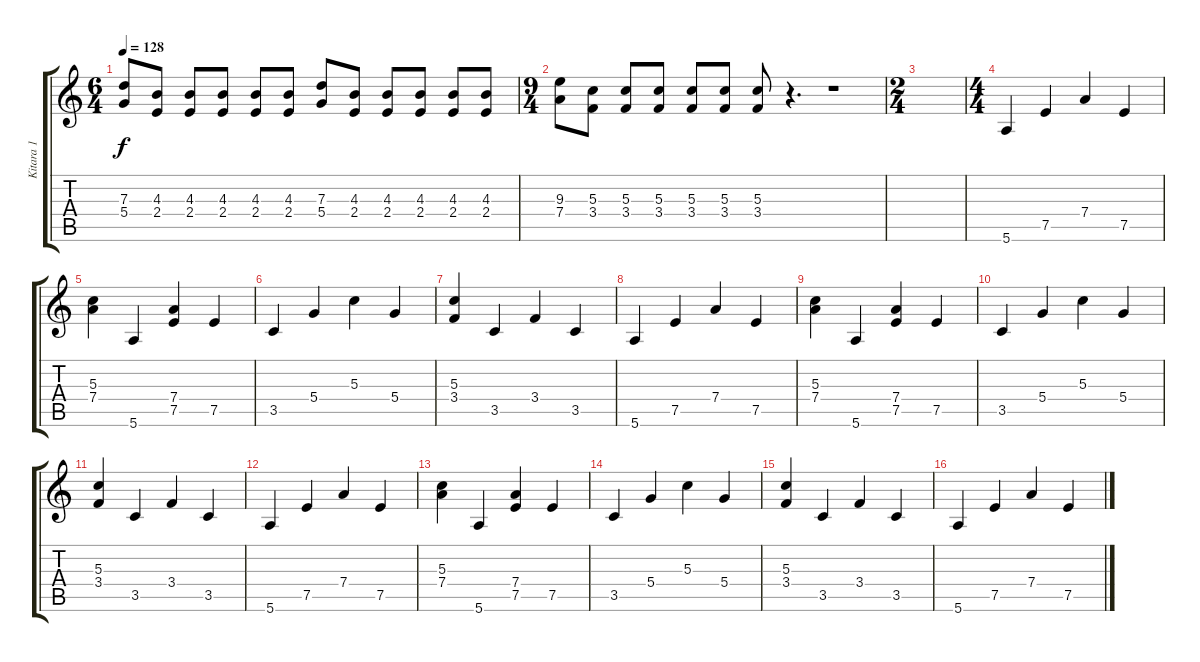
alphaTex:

\track ("Kitara 1" "Kitara 1") {instrument distortionguitar}
\staff {score tabs}
\tuning (E4 B3 G3 D3 A2 E2) {hide}
\ts (6 4)
\tempo 128
\clef g2
\ks aminor
(7.3 5.4).8{dy f} (4.3 2.4).8 (4.3 2.4).8 (4.3 2.4).8 (4.3 2.4).8 (4.3 2.4).8 (7.3 5.4).8 (4.3 2.4).8 (4.3 2.4).8 (4.3 2.4).8 (4.3 2.4).8 (4.3 2.4).8 |
\ts (9 4)
(9.3 7.4).8 (5.3 3.4).8 (5.3 3.4).8 (5.3 3.4).8 (5.3 3.4).8 (5.3 3.4).8 (5.3 3.4).8 r.4{d} r.1 |
\ts (2 4)
|
\ts (4 4)
5.6.4{instrument acousticguitarnylon} 7.5.4 7.4.4 7.5.4 |
(5.3 7.4).4 5.6.4 (7.4 7.5).4 7.5.4 |
3.5.4 5.4.4 5.3.4 5.4.4 |
(5.3 3.4).4 3.5.4 3.4.4 3.5.4 |
5.6.4 7.5.4 7.4.4 7.5.4 |
(5.3 7.4).4 5.6.4 (7.4 7.5).4 7.5.4 |
3.5.4 5.4.4 5.3.4 5.4.4 |
(5.3 3.4).4 3.5.4 3.4.4 3.5.4 |
5.6.4 7.5.4 7.4.4 7.5.4 |
(5.3 7.4).4 5.6.4 (7.4 7.5).4 7.5.4 |
3.5.4 5.4.4 5.3.4 5.4.4 |
(5.3 3.4).4 3.5.4 3.4.4 3.5.4 |
5.6.4 7.5.4 7.4.4 7.5.4
